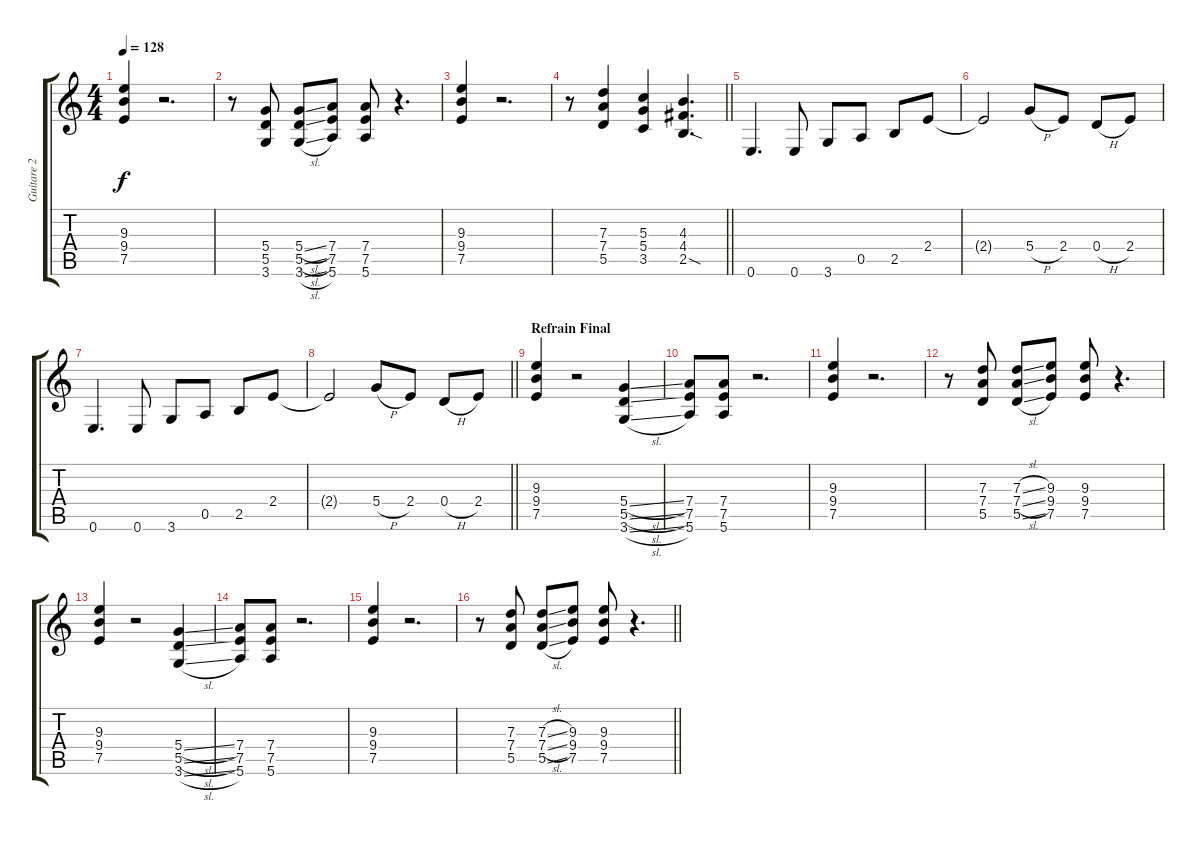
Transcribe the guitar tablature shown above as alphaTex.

\track ("Guitare 2" "Guitare 2") {instrument distortionguitar}
\staff {score tabs}
\tuning (E4 B3 G3 D3 A2 E2) {hide}
\ts (4 4)
\tempo 128
\clef g2
\ks c
(9.3 9.4 7.5).4{dy f} r.2{d} |
r.8 (5.4 5.5 3.6).8 (5.4{sl} 5.5{sl} 3.6{sl}).8 (7.4 7.5 5.6).8 (7.4 7.5 5.6).8 r.4{d} |
(9.3 9.4 7.5).4 r.2{d} |
\barLineRight lightlight
r.8 (7.3 7.4 5.5).4 (5.3 5.4 3.5).4 (4.3 4.4 2.5{sod}).4{d} |
\section ("" "")
0.6.4{d} 0.6.8 3.6.8 0.5.8 2.5.8 2.4.8 |
2.4{t}.2 5.4{h}.8 2.4.8 0.4{h}.8 2.4.8 |
0.6.4{d} 0.6.8 3.6.8 0.5.8 2.5.8 2.4.8 |
\barLineRight lightlight
2.4{t}.2 5.4{h}.8 2.4.8 0.4{h}.8 2.4.8 |
\section ("" "Refrain Final")
(9.3 9.4 7.5).4 r.2 (5.4{sl} 5.5{sl} 3.6{sl}).4 |
(7.4 7.5 5.6).8 (7.4 7.5 5.6).8 r.2{d} |
(9.3 9.4 7.5).4 r.2{d} |
r.8 (7.3 7.4 5.5).8 (7.3{sl} 7.4{sl} 5.5{sl}).8 (9.3 9.4 7.5).8 (9.3 9.4 7.5).8 r.4{d} |
(9.3 9.4 7.5).4 r.2 (5.4{sl} 5.5{sl} 3.6{sl}).4 |
(7.4 7.5 5.6).8 (7.4 7.5 5.6).8 r.2{d} |
(9.3 9.4 7.5).4 r.2{d} |
\barLineRight lightlight
r.8 (7.3 7.4 5.5).8 (7.3{sl} 7.4{sl} 5.5{sl}).8 (9.3 9.4 7.5).8 (9.3 9.4 7.5).8 r.4{d}
